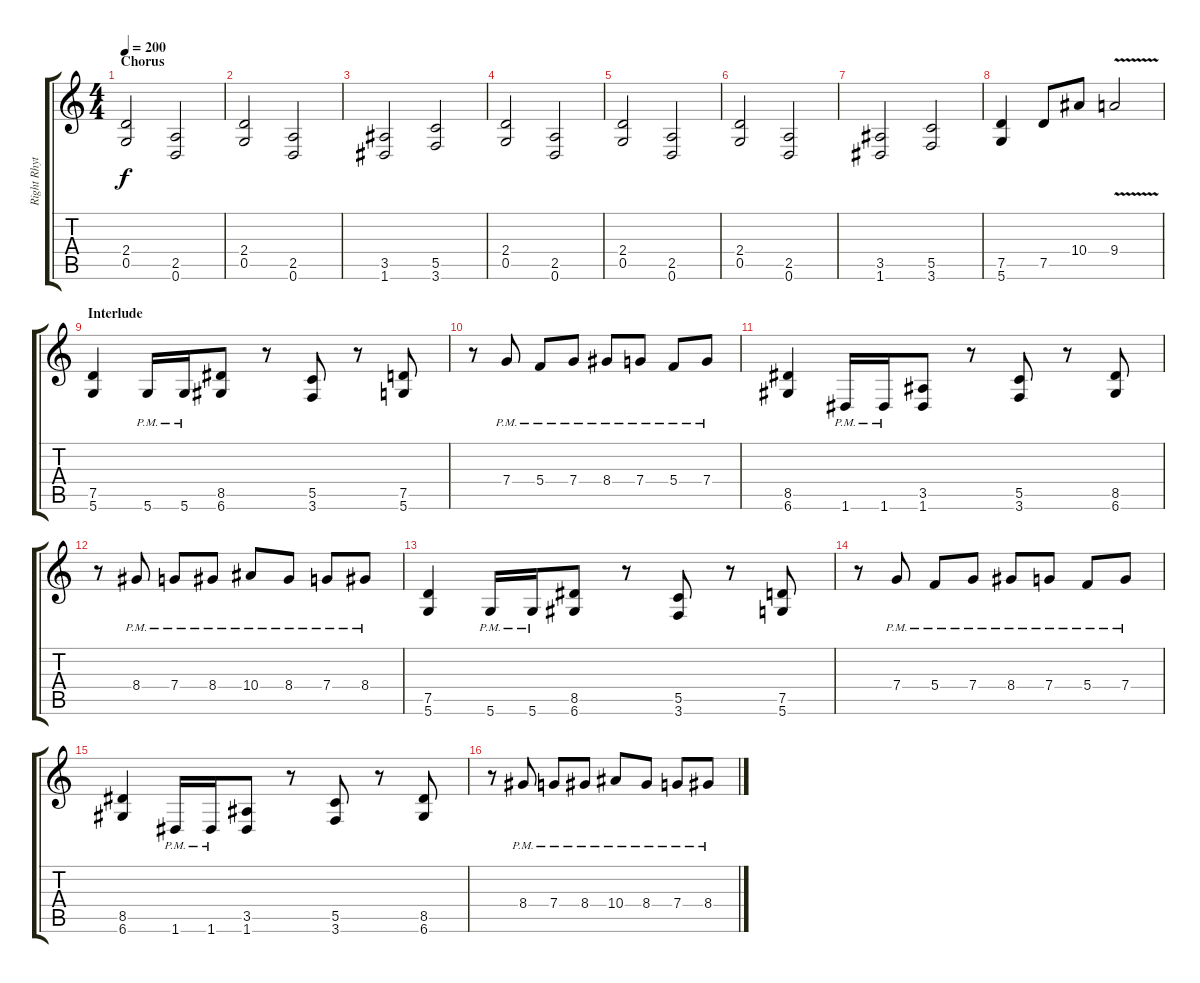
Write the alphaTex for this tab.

\track ("Right Rhythm Gtr" "Right Rhyt") {instrument distortionguitar}
\staff {score tabs}
\tuning (D4 A3 F3 C3 G2 D2) {hide}
\ts (4 4)
\section ("" "Chorus")
\tempo 200
\clef g2
\ks c
(2.4 0.5).2{dy f} (2.5 0.6).2 |
(2.4 0.5).2 (2.5 0.6).2 |
(3.5 1.6).2 (5.5 3.6).2 |
(2.4 0.5).2 (2.5 0.6).2 |
(2.4 0.5).2 (2.5 0.6).2 |
(2.4 0.5).2 (2.5 0.6).2 |
(3.5 1.6).2 (5.5 3.6).2 |
(7.5 5.6).4 7.5.8 10.4.8 9.4{v}.2 |
\section ("" "Interlude")
(7.5 5.6).4 5.6{pm}.16 5.6{pm}.16 (8.5 6.6).8 r.8 (5.5 3.6).8 r.8 (7.5 5.6).8 |
r.8 7.4{pm}.8 5.4{pm}.8 7.4{pm}.8 8.4{pm}.8 7.4{pm}.8 5.4{pm}.8 7.4{pm}.8 |
(8.5 6.6).4 1.6{pm}.16 1.6{pm}.16 (3.5 1.6).8 r.8 (5.5 3.6).8 r.8 (8.5 6.6).8 |
r.8 8.4{pm}.8 7.4{pm}.8 8.4{pm}.8 10.4{pm}.8 8.4{pm}.8 7.4{pm}.8 8.4{pm}.8 |
(7.5 5.6).4 5.6{pm}.16 5.6{pm}.16 (8.5 6.6).8 r.8 (5.5 3.6).8 r.8 (7.5 5.6).8 |
r.8 7.4{pm}.8 5.4{pm}.8 7.4{pm}.8 8.4{pm}.8 7.4{pm}.8 5.4{pm}.8 7.4{pm}.8 |
(8.5 6.6).4 1.6{pm}.16 1.6{pm}.16 (3.5 1.6).8 r.8 (5.5 3.6).8 r.8 (8.5 6.6).8 |
r.8 8.4{pm}.8 7.4{pm}.8 8.4{pm}.8 10.4{pm}.8 8.4{pm}.8 7.4{pm}.8 8.4{pm}.8
